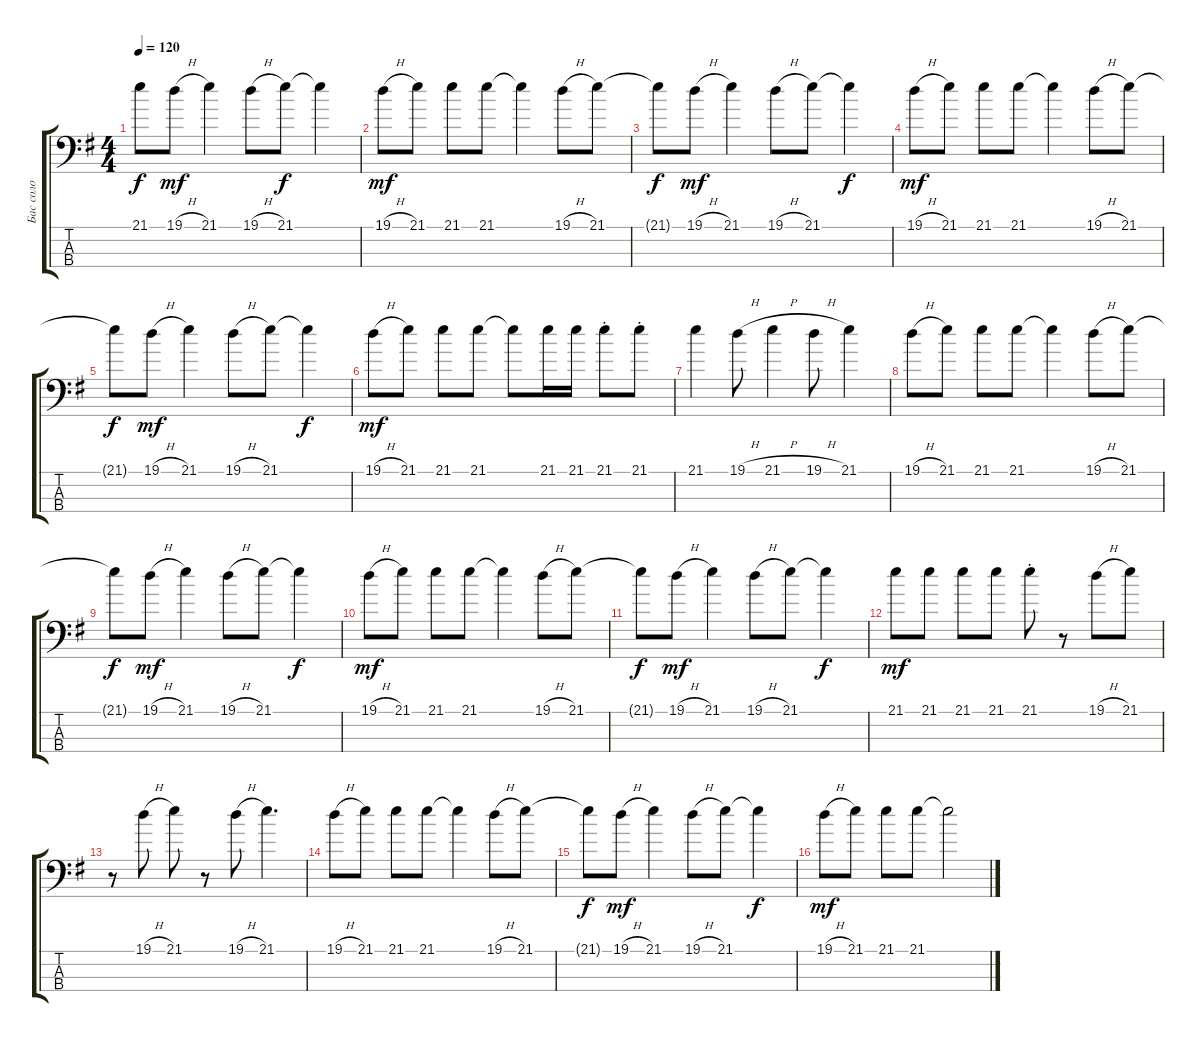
\track ("Бас соло" "Бас соло") {instrument electricbassfinger}
\staff {score tabs}
\tuning (G2 D2 A1 E1) {hide}
\ts (4 4)
\tempo 120
\clef f4
\ks eminor
21.1{t}.8{dy f} 19.1{h}.8{dy mf} 21.1.4 19.1{h}.8 21.1.8{dy f} 21.1{t}.4 |
19.1{h}.8{dy mf} 21.1.8 21.1.8 21.1.8 21.1{t}.4 19.1{h}.8 21.1.8 |
21.1{t}.8{dy f} 19.1{h}.8{dy mf} 21.1.4 19.1{h}.8 21.1.8 21.1{t}.4{dy f} |
19.1{h}.8{dy mf} 21.1.8 21.1.8 21.1.8 21.1{t}.4 19.1{h}.8 21.1.8 |
21.1{t}.8{dy f} 19.1{h}.8{dy mf} 21.1.4 19.1{h}.8 21.1.8 21.1{t}.4{dy f} |
19.1{h}.8{dy mf} 21.1.8 21.1.8 21.1.8 21.1{t}.8 21.1.16 21.1.16 21.1{st}.8 21.1{st}.8 |
21.1.4 19.1{h}.8 21.1{h}.4 19.1{h}.8 21.1.4 |
19.1{h}.8 21.1.8 21.1.8 21.1.8 21.1{t}.4 19.1{h}.8 21.1.8 |
21.1{t}.8{dy f} 19.1{h}.8{dy mf} 21.1.4 19.1{h}.8 21.1.8 21.1{t}.4{dy f} |
19.1{h}.8{dy mf} 21.1.8 21.1.8 21.1.8 21.1{t}.4 19.1{h}.8 21.1.8 |
21.1{t}.8{dy f} 19.1{h}.8{dy mf} 21.1.4 19.1{h}.8 21.1.8 21.1{t}.4{dy f} |
21.1.8{dy mf} 21.1.8 21.1.8 21.1.8 21.1{st}.8 r.8 19.1{h}.8 21.1.8 |
r.8 19.1{h}.8 21.1.8 r.8 19.1{h}.8 21.1.4{d} |
19.1{h}.8 21.1.8 21.1.8 21.1.8 21.1{t}.4 19.1{h}.8 21.1.8 |
21.1{t}.8{dy f} 19.1{h}.8{dy mf} 21.1.4 19.1{h}.8 21.1.8 21.1{t}.4{dy f} |
19.1{h}.8{dy mf} 21.1.8 21.1.8 21.1.8 21.1{t}.2
